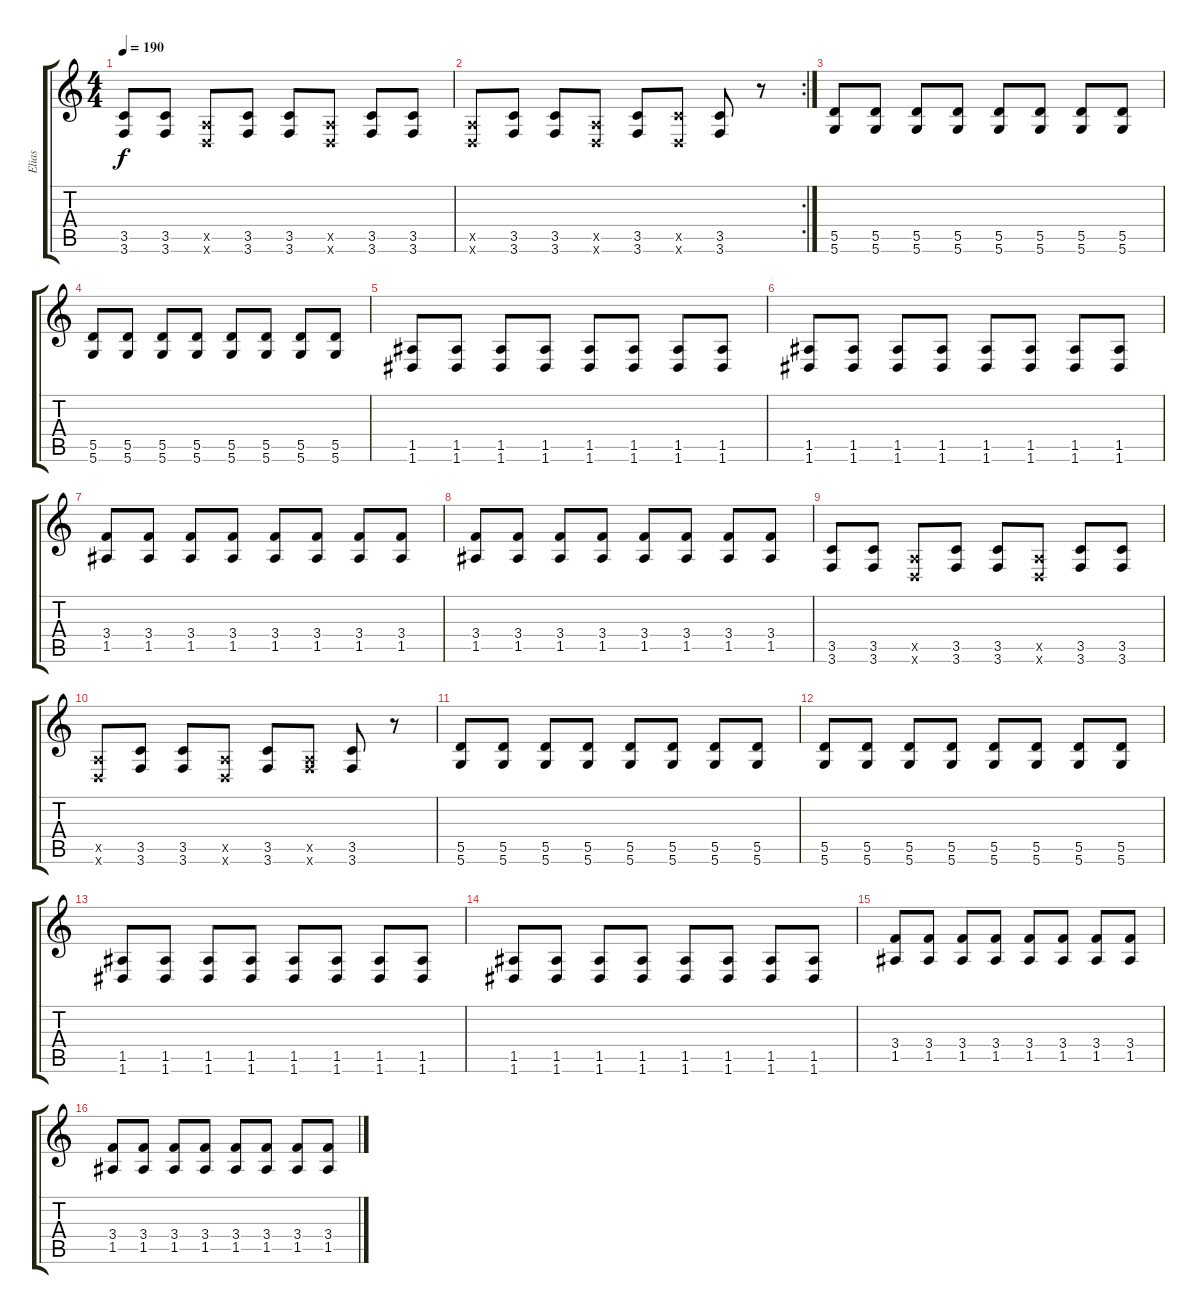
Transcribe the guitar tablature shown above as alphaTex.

\track ("Elias" "Elias") {instrument distortionguitar}
\staff {score tabs}
\tuning (E4 B3 G3 D3 A2 D2) {hide}
\ts (4 4)
\tempo 190
\clef g2
\ks c
(3.5 3.6).8{dy f} (3.5 3.6).8 (0.5{x} 0.6{x}).8 (3.5 3.6).8 (3.5 3.6).8 (0.5{x} 0.6{x}).8 (3.5 3.6).8 (3.5 3.6).8 |
\rc 2
(0.5{x} 0.6{x}).8 (3.5 3.6).8 (3.5 3.6).8 (0.5{x} 0.6{x}).8 (3.5 3.6).8 (3.5{x} 0.6{x}).8 (3.5 3.6).8 r.8 |
(5.5 5.6).8 (5.5 5.6).8 (5.5 5.6).8 (5.5 5.6).8 (5.5 5.6).8 (5.5 5.6).8 (5.5 5.6).8 (5.5 5.6).8 |
(5.5 5.6).8 (5.5 5.6).8 (5.5 5.6).8 (5.5 5.6).8 (5.5 5.6).8 (5.5 5.6).8 (5.5 5.6).8 (5.5 5.6).8 |
(1.5 1.6).8 (1.5 1.6).8 (1.5 1.6).8 (1.5 1.6).8 (1.5 1.6).8 (1.5 1.6).8 (1.5 1.6).8 (1.5 1.6).8 |
(1.5 1.6).8 (1.5 1.6).8 (1.5 1.6).8 (1.5 1.6).8 (1.5 1.6).8 (1.5 1.6).8 (1.5 1.6).8 (1.5 1.6).8 |
(3.4 1.5).8 (3.4 1.5).8 (3.4 1.5).8 (3.4 1.5).8 (3.4 1.5).8 (3.4 1.5).8 (3.4 1.5).8 (3.4 1.5).8 |
(3.4 1.5).8 (3.4 1.5).8 (3.4 1.5).8 (3.4 1.5).8 (3.4 1.5).8 (3.4 1.5).8 (3.4 1.5).8 (3.4 1.5).8 |
(3.5 3.6).8 (3.5 3.6).8 (0.5{x} 0.6{x}).8 (3.5 3.6).8 (3.5 3.6).8 (0.5{x} 0.6{x}).8 (3.5 3.6).8 (3.5 3.6).8 |
(0.5{x} 0.6{x}).8 (3.5 3.6).8 (3.5 3.6).8 (0.5{x} 0.6{x}).8 (3.5 3.6).8 (0.5{x} 3.6{x}).8 (3.5 3.6).8 r.8 |
(5.5 5.6).8 (5.5 5.6).8 (5.5 5.6).8 (5.5 5.6).8 (5.5 5.6).8 (5.5 5.6).8 (5.5 5.6).8 (5.5 5.6).8 |
(5.5 5.6).8 (5.5 5.6).8 (5.5 5.6).8 (5.5 5.6).8 (5.5 5.6).8 (5.5 5.6).8 (5.5 5.6).8 (5.5 5.6).8 |
(1.5 1.6).8 (1.5 1.6).8 (1.5 1.6).8 (1.5 1.6).8 (1.5 1.6).8 (1.5 1.6).8 (1.5 1.6).8 (1.5 1.6).8 |
(1.5 1.6).8 (1.5 1.6).8 (1.5 1.6).8 (1.5 1.6).8 (1.5 1.6).8 (1.5 1.6).8 (1.5 1.6).8 (1.5 1.6).8 |
(3.4 1.5).8 (3.4 1.5).8 (3.4 1.5).8 (3.4 1.5).8 (3.4 1.5).8 (3.4 1.5).8 (3.4 1.5).8 (3.4 1.5).8 |
(3.4 1.5).8 (3.4 1.5).8 (3.4 1.5).8 (3.4 1.5).8 (3.4 1.5).8 (3.4 1.5).8 (3.4 1.5).8 (3.4 1.5).8
